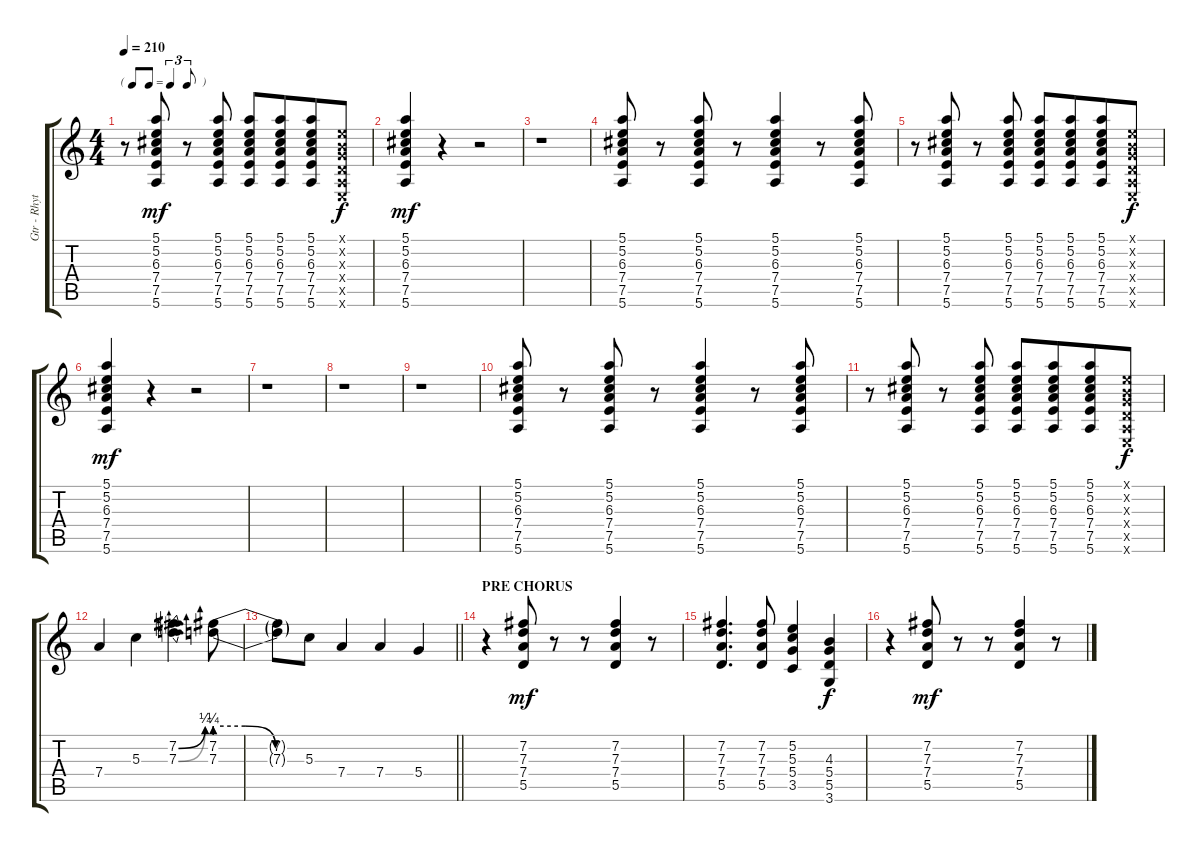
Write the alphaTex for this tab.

\track ("Gtr - Rhythm 2" "Gtr - Rhyt") {instrument overdrivenguitar}
\staff {score tabs}
\tuning (E4 B3 G3 D3 A2 E2) {hide}
\ts (4 4)
\tf triplet8th
\tempo 210
\clef g2
\ks c
r.8{dy mf} (5.1 5.2 6.3 7.4 7.5 5.6).8 r.8 (5.1 5.2 6.3 7.4 7.5 5.6).8 (5.1 5.2 6.3 7.4 7.5 5.6).8 (5.1 5.2 6.3 7.4 7.5 5.6).8{beam merge} (5.1 5.2 6.3 7.4 7.5 5.6).8 (0.1{x} 0.2{x} 0.3{x} 0.4{x} 0.5{x} 0.6{x}).8{dy f} |
(5.1 5.2 6.3 7.4 7.5 5.6).4{dy mf} r.4 r.2 |
r.1 |
(5.1 5.2 6.3 7.4 7.5 5.6).8 r.8 (5.1 5.2 6.3 7.4 7.5 5.6).8 r.8 (5.1 5.2 6.3 7.4 7.5 5.6).4 r.8 (5.1 5.2 6.3 7.4 7.5 5.6).8 |
r.8 (5.1 5.2 6.3 7.4 7.5 5.6).8 r.8 (5.1 5.2 6.3 7.4 7.5 5.6).8 (5.1 5.2 6.3 7.4 7.5 5.6).8 (5.1 5.2 6.3 7.4 7.5 5.6).8{beam merge} (5.1 5.2 6.3 7.4 7.5 5.6).8 (0.1{x} 0.2{x} 0.3{x} 0.4{x} 0.5{x} 0.6{x}).8{dy f} |
(5.1 5.2 6.3 7.4 7.5 5.6).4{dy mf} r.4 r.2 |
r.1 |
r.1 |
r.1 |
(5.1 5.2 6.3 7.4 7.5 5.6).8 r.8 (5.1 5.2 6.3 7.4 7.5 5.6).8 r.8 (5.1 5.2 6.3 7.4 7.5 5.6).4 r.8 (5.1 5.2 6.3 7.4 7.5 5.6).8 |
r.8 (5.1 5.2 6.3 7.4 7.5 5.6).8 r.8 (5.1 5.2 6.3 7.4 7.5 5.6).8 (5.1 5.2 6.3 7.4 7.5 5.6).8 (5.1 5.2 6.3 7.4 7.5 5.6).8{beam merge} (5.1 5.2 6.3 7.4 7.5 5.6).8 (0.1{x} 0.2{x} 0.3{x} 0.4{x} 0.5{x} 0.6{x}).8{dy f} |
7.4.4 5.3.4 (7.2{be (bend 0 0 60 1)} 7.3{be (bend 0 0 60 1)}).4{d} (7.2{be (custom 0 1 20 1 40 0 60 0)} 7.3{be (custom 0 1 20 1 40 0 60 0)}).8 |
\barLineRight lightlight
(7.2{t} 7.3{t}).8 5.3.8 7.4.4 7.4.4 5.4.4 |
\section ("" "PRE CHORUS")
r.4 (7.2 7.3 7.4 5.5).8{dy mf} r.8 r.8 (7.2 7.3 7.4 5.5).4 r.8 |
(7.2 7.3 7.4 5.5).4{d} (7.2 7.3 7.4 5.5).8 (5.2 5.3 5.4 3.5).4 (4.3 5.4 5.5 3.6).4{dy f} |
r.4 (7.2 7.3 7.4 5.5).8{dy mf} r.8 r.8 (7.2 7.3 7.4 5.5).4 r.8
